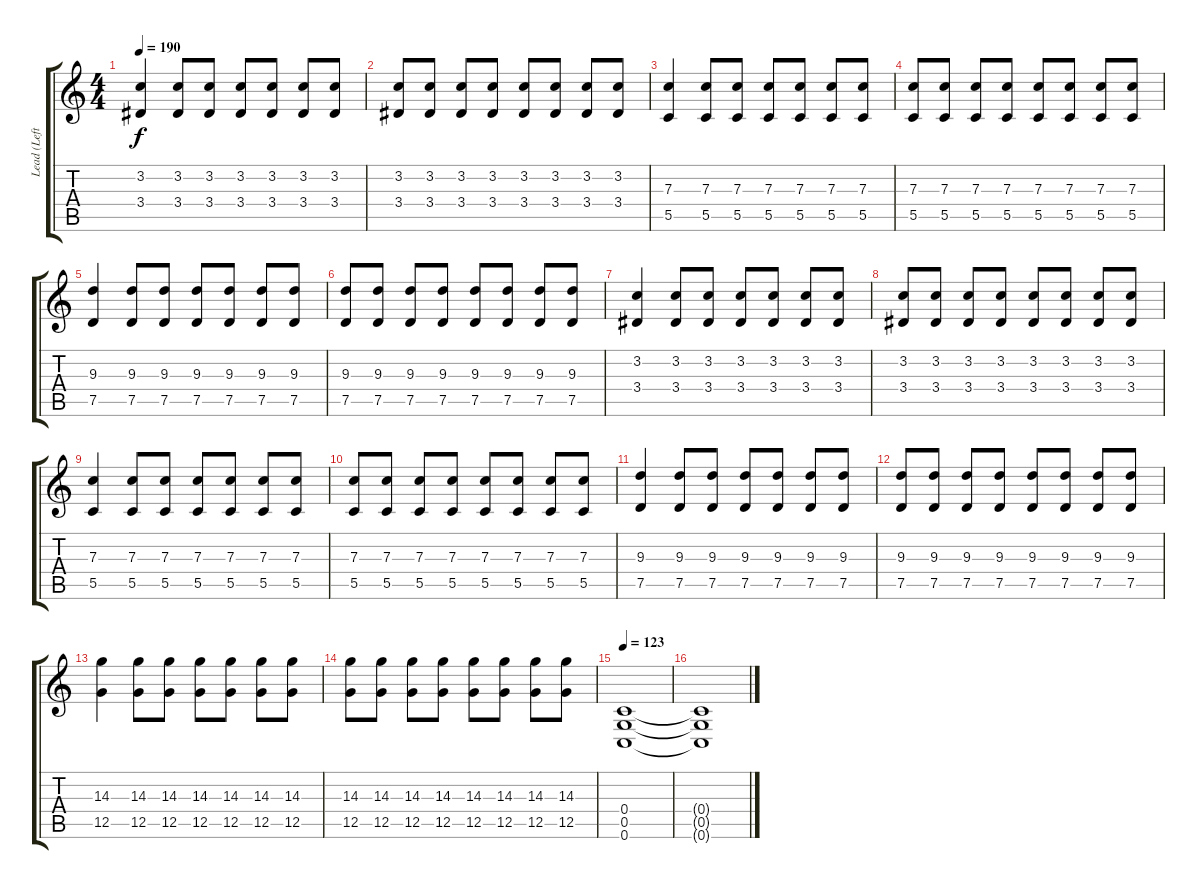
\track ("Lead (Left)" "Lead (Left") {instrument distortionguitar}
\staff {score tabs}
\tuning (D4 A3 F3 C3 G2 C2) {hide}
\ts (4 4)
\tempo 190
\clef g2
\ks c
(3.2 3.4).4{dy f} (3.2 3.4).8 (3.2 3.4).8 (3.2 3.4).8 (3.2 3.4).8 (3.2 3.4).8 (3.2 3.4).8 |
(3.2 3.4).8 (3.2 3.4).8 (3.2 3.4).8 (3.2 3.4).8 (3.2 3.4).8 (3.2 3.4).8 (3.2 3.4).8 (3.2 3.4).8 |
(7.3 5.5).4 (7.3 5.5).8 (7.3 5.5).8 (7.3 5.5).8 (7.3 5.5).8 (7.3 5.5).8 (7.3 5.5).8 |
(7.3 5.5).8 (7.3 5.5).8 (7.3 5.5).8 (7.3 5.5).8 (7.3 5.5).8 (7.3 5.5).8 (7.3 5.5).8 (7.3 5.5).8 |
(9.3 7.5).4 (9.3 7.5).8 (9.3 7.5).8 (9.3 7.5).8 (9.3 7.5).8 (9.3 7.5).8 (9.3 7.5).8 |
(9.3 7.5).8 (9.3 7.5).8 (9.3 7.5).8 (9.3 7.5).8 (9.3 7.5).8 (9.3 7.5).8 (9.3 7.5).8 (9.3 7.5).8 |
(3.2 3.4).4 (3.2 3.4).8 (3.2 3.4).8 (3.2 3.4).8 (3.2 3.4).8 (3.2 3.4).8 (3.2 3.4).8 |
(3.2 3.4).8 (3.2 3.4).8 (3.2 3.4).8 (3.2 3.4).8 (3.2 3.4).8 (3.2 3.4).8 (3.2 3.4).8 (3.2 3.4).8 |
(7.3 5.5).4 (7.3 5.5).8 (7.3 5.5).8 (7.3 5.5).8 (7.3 5.5).8 (7.3 5.5).8 (7.3 5.5).8 |
(7.3 5.5).8 (7.3 5.5).8 (7.3 5.5).8 (7.3 5.5).8 (7.3 5.5).8 (7.3 5.5).8 (7.3 5.5).8 (7.3 5.5).8 |
(9.3 7.5).4 (9.3 7.5).8 (9.3 7.5).8 (9.3 7.5).8 (9.3 7.5).8 (9.3 7.5).8 (9.3 7.5).8 |
(9.3 7.5).8 (9.3 7.5).8 (9.3 7.5).8 (9.3 7.5).8 (9.3 7.5).8 (9.3 7.5).8 (9.3 7.5).8 (9.3 7.5).8 |
(14.3 12.5).4 (14.3 12.5).8 (14.3 12.5).8 (14.3 12.5).8 (14.3 12.5).8 (14.3 12.5).8 (14.3 12.5).8 |
(14.3 12.5).8 (14.3 12.5).8 (14.3 12.5).8 (14.3 12.5).8 (14.3 12.5).8 (14.3 12.5).8 (14.3 12.5).8 (14.3 12.5).8 |
\tempo 123
(0.4 0.5 0.6).1 |
(0.4{t} 0.5{t} 0.6{t}).1
